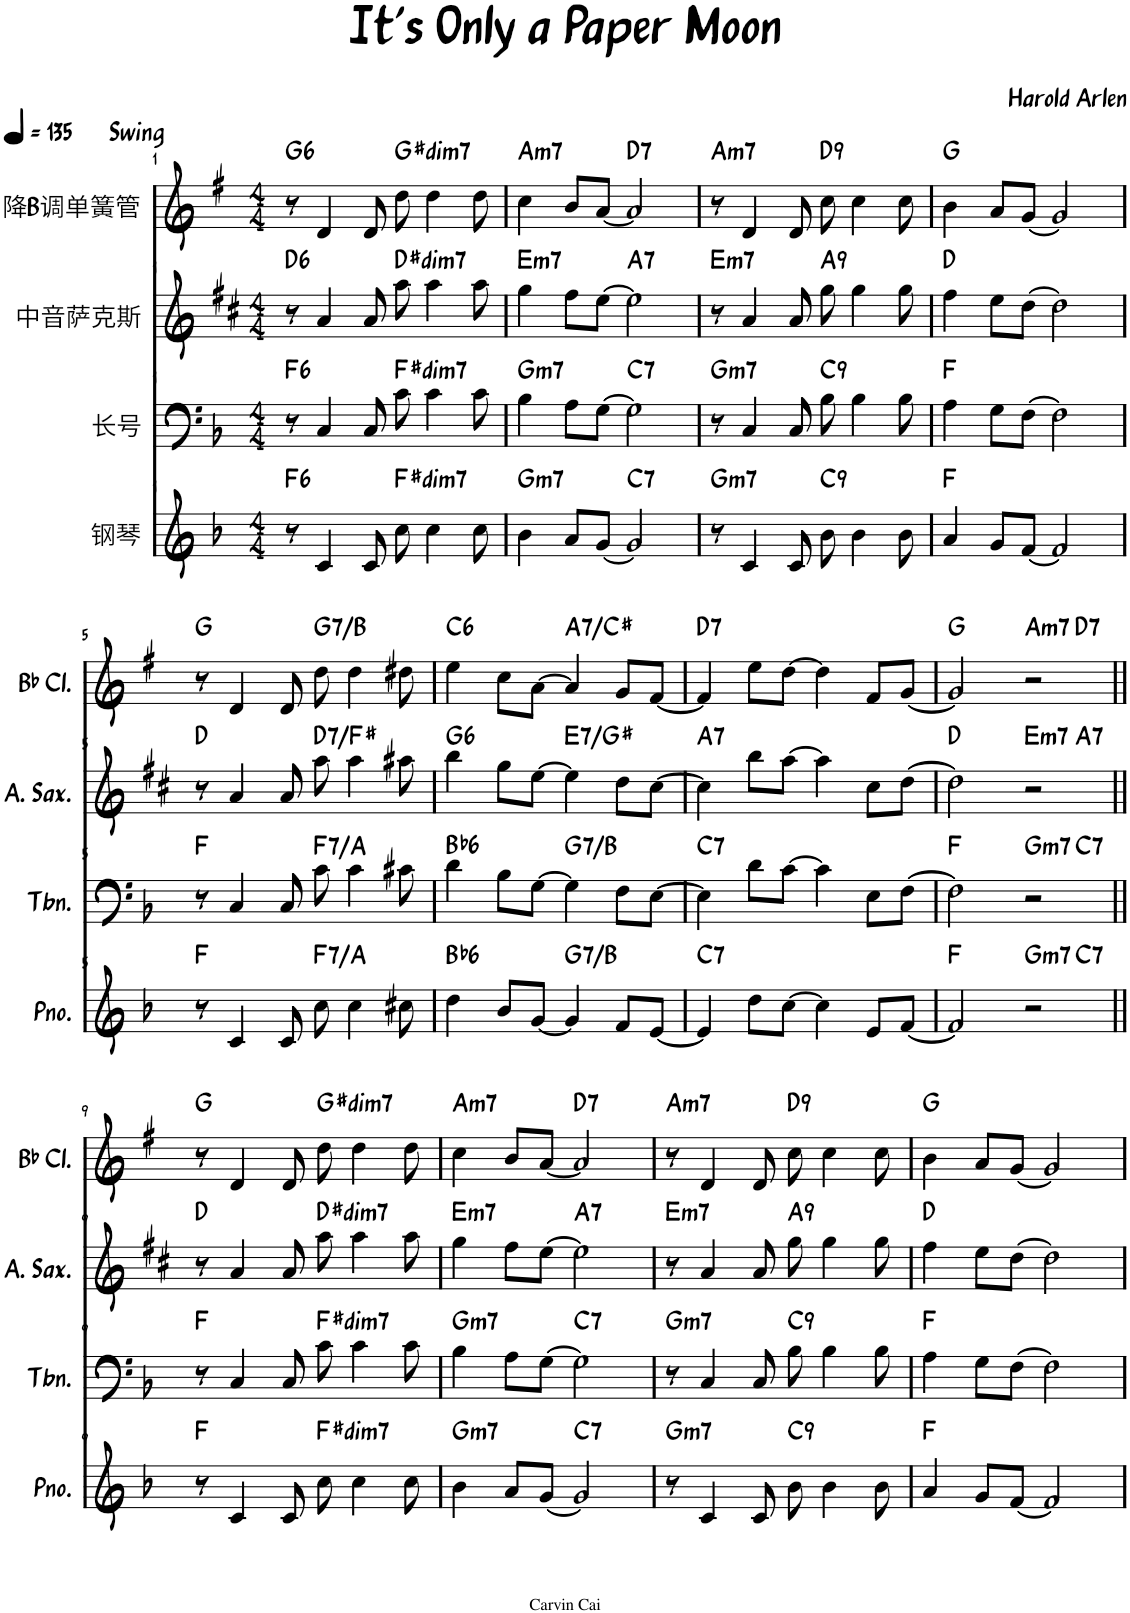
**kern	**harte	**kern	**harte	**kern	**harte	**kern	**harte
*part4	*part4	*part3	*part3	*part2	*part2	*part1	*part1
*staff4	*	*staff3	*	*staff2	*	*staff1	*
*I"钢琴	*	*I"长号	*	*I"中音萨克斯	*	*I"降B调单簧管	*
*clefG2	*	*clefF4	*	*clefG2	*	*clefG2	*
*	*	*	*	*Trd5c9	*	*Trd1c2	*
*k[b-]	*	*k[b-]	*	*k[f#c#]	*	*k[f#]	*
*M4/4	*	*M4/4	*	*M4/4	*	*M4/4	*
*MM135	*	*MM135	*	*MM135	*	*MM135	*
=1	=1	=1	=1	=1	=1	=1	=1
!	!LO:H:kt=6	!	!LO:H:kt=6	!	!LO:H:kt=6	!LO:TX:a:B:t=Swing	!LO:H:kt=6
8r	F:maj6	8r	F:maj6	8r	D:maj6	8r	G:maj6
4c/	.	4C/	.	4a/	.	4d/	.
8c/	.	8C/	.	8a/	.	8d/	.
!	!LO:H:kt=dim7	!	!LO:H:kt=dim7	!	!LO:H:kt=dim7	!	!LO:H:kt=dim7
8cc\	F#:dim7	8c\	F#:dim7	8aa\	D#:dim7	8dd\	G#:dim7
4cc\	.	4c\	.	4aa\	.	4dd\	.
8cc\	.	8c\	.	8aa\	.	8dd\	.
=2	=2	=2	=2	=2	=2	=2	=2
!	!LO:H:kt=m7	!	!LO:H:kt=m7	!	!LO:H:kt=m7	!	!LO:H:kt=m7
4b-\	G:min7	4B-\	G:min7	4gg\	E:min7	4cc\	A:min7
8a/L	.	8A\L	.	8ff#\L	.	8b/L	.
[8g/J	.	[8G\J	.	[8ee\J	.	[8a/J	.
!	!LO:H:kt=7	!	!LO:H:kt=7	!	!LO:H:kt=7	!	!LO:H:kt=7
2g/]	C:7	2G\]	C:7	2ee\]	A:7	2a/]	D:7
=3	=3	=3	=3	=3	=3	=3	=3
!	!LO:H:kt=m7	!	!LO:H:kt=m7	!	!LO:H:kt=m7	!	!LO:H:kt=m7
8r	G:min7	8r	G:min7	8r	E:min7	8r	A:min7
4c/	.	4C/	.	4a/	.	4d/	.
8c/	.	8C/	.	8a/	.	8d/	.
!	!LO:H:kt=9	!	!LO:H:kt=9	!	!LO:H:kt=9	!	!LO:H:kt=9
8b-\	C:9	8B-\	C:9	8gg\	A:9	8cc\	D:9
4b-\	.	4B-\	.	4gg\	.	4cc\	.
8b-\	.	8B-\	.	8gg\	.	8cc\	.
=4	=4	=4	=4	=4	=4	=4	=4
4a/	F:maj	4A\	F:maj	4ff#\	D:maj	4b\	G:maj
8g/L	.	8G\L	.	8ee\L	.	8a/L	.
[8f/J	.	[8F\J	.	[8dd\J	.	[8g/J	.
2f/]	.	2F\]	.	2dd\]	.	2g/]	.
!!LO:LB:g=z
=5	=5	=5	=5	=5	=5	=5	=5
8r	F:maj	8r	F:maj	8r	D:maj	8r	G:maj
4c/	.	4C/	.	4a/	.	4d/	.
8c/	.	8C/	.	8a/	.	8d/	.
!	!LO:H:kt=7	!	!LO:H:kt=7	!	!LO:H:kt=7	!	!LO:H:kt=7
8cc\	F:7/3	8c\	F:7/3	8aa\	D:7/3	8dd\	G:7/3
4cc\	.	4c\	.	4aa\	.	4dd\	.
8cc#X\	.	8c#X\	.	8aa#X\	.	8dd#X\	.
=6	=6	=6	=6	=6	=6	=6	=6
!	!LO:H:kt=6	!	!LO:H:kt=6	!	!LO:H:kt=6	!	!LO:H:kt=6
4dd\	Bb:maj6	4d\	Bb:maj6	4bb\	G:maj6	4ee\	C:maj6
8b-/L	.	8B-\L	.	8gg\L	.	8cc\L	.
[8g/J	.	[8G\J	.	[8ee\J	.	[8a\J	.
!	!LO:H:kt=7	!	!LO:H:kt=7	!	!LO:H:kt=7	!	!LO:H:kt=7
4g/]	G:7/3	4G\]	G:7/3	4ee\]	E:7/3	4a/]	A:7/3
8f/L	.	8F\L	.	8dd\L	.	8g/L	.
[8e/J	.	[8E\J	.	[8cc#\J	.	[8f#/J	.
=7	=7	=7	=7	=7	=7	=7	=7
!	!LO:H:kt=7	!	!LO:H:kt=7	!	!LO:H:kt=7	!	!LO:H:kt=7
4e/]	C:7	4E\]	C:7	4cc#\]	A:7	4f#/]	D:7
8dd\L	.	8d\L	.	8bb\L	.	8ee\L	.
[8cc\J	.	[8c\J	.	[8aa\J	.	[8dd\J	.
4cc\]	.	4c\]	.	4aa\]	.	4dd\]	.
8e/L	.	8E\L	.	8cc#\L	.	8f#/L	.
[8f/J	.	[8F\J	.	[8dd\J	.	[8g/J	.
=8	=8	=8	=8	=8	=8	=8	=8
*^	*	*^	*	*^	*	*^	*
2f/]	2.ryy	F:maj	2F\]	2.ryy	F:maj	2dd\]	2.ryy	D:maj	2g/]	2.ryy	G:maj
!	!	!LO:H:kt=m7	!	!	!LO:H:kt=m7	!	!	!LO:H:kt=m7	!	!	!LO:H:kt=m7
2r	.	G:min7	2r	.	G:min7	2r	.	E:min7	2r	.	A:min7
!	!	!LO:H:kt=7	!	!	!LO:H:kt=7	!	!	!LO:H:kt=7	!	!	!LO:H:kt=7
.	4ryy	C:7	.	4ryy	C:7	.	4ryy	A:7	.	4ryy	D:7
*v	*v	*	*	*	*	*v	*v	*	*v	*v	*
*	*	*v	*v	*	*	*	*	*
!!LO:LB:g=z
=9||	=9||	=9||	=9||	=9||	=9||	=9||	=9||
8r	F:maj	8r	F:maj	8r	D:maj	8r	G:maj
4c/	.	4C/	.	4a/	.	4d/	.
8c/	.	8C/	.	8a/	.	8d/	.
!	!LO:H:kt=dim7	!	!LO:H:kt=dim7	!	!LO:H:kt=dim7	!	!LO:H:kt=dim7
8cc\	F#:dim7	8c\	F#:dim7	8aa\	D#:dim7	8dd\	G#:dim7
4cc\	.	4c\	.	4aa\	.	4dd\	.
8cc\	.	8c\	.	8aa\	.	8dd\	.
=10	=10	=10	=10	=10	=10	=10	=10
!	!LO:H:kt=m7	!	!LO:H:kt=m7	!	!LO:H:kt=m7	!	!LO:H:kt=m7
4b-\	G:min7	4B-\	G:min7	4gg\	E:min7	4cc\	A:min7
8a/L	.	8A\L	.	8ff#\L	.	8b/L	.
[8g/J	.	[8G\J	.	[8ee\J	.	[8a/J	.
!	!LO:H:kt=7	!	!LO:H:kt=7	!	!LO:H:kt=7	!	!LO:H:kt=7
2g/]	C:7	2G\]	C:7	2ee\]	A:7	2a/]	D:7
=11	=11	=11	=11	=11	=11	=11	=11
!	!LO:H:kt=m7	!	!LO:H:kt=m7	!	!LO:H:kt=m7	!	!LO:H:kt=m7
8r	G:min7	8r	G:min7	8r	E:min7	8r	A:min7
4c/	.	4C/	.	4a/	.	4d/	.
8c/	.	8C/	.	8a/	.	8d/	.
!	!LO:H:kt=9	!	!LO:H:kt=9	!	!LO:H:kt=9	!	!LO:H:kt=9
8b-\	C:9	8B-\	C:9	8gg\	A:9	8cc\	D:9
4b-\	.	4B-\	.	4gg\	.	4cc\	.
8b-\	.	8B-\	.	8gg\	.	8cc\	.
=12	=12	=12	=12	=12	=12	=12	=12
4a/	F:maj	4A\	F:maj	4ff#\	D:maj	4b\	G:maj
8g/L	.	8G\L	.	8ee\L	.	8a/L	.
[8f/J	.	[8F\J	.	[8dd\J	.	[8g/J	.
2f/]	.	2F\]	.	2dd\]	.	2g/]	.
=	=	=	=	=	=	=	=
*-	*-	*-	*-	*-	*-	*-	*-
